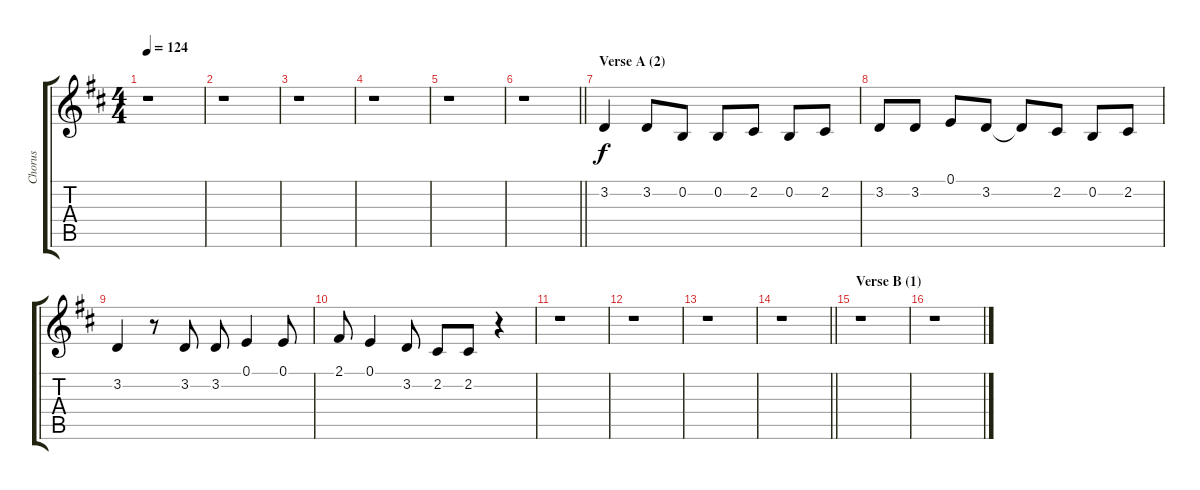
\track ("Chorus" "Chorus") {instrument sopranosax}
\staff {score tabs}
\tuning (E4 B3 G3 D3 A2 E2) {hide}
\ts (4 4)
\tempo 124
\clef g2
\ks d
r.1{dy f} |
r.1 |
r.1 |
r.1 |
r.1 |
\barLineRight lightlight
r.1 |
\section ("" "Verse A (2)")
3.2.4 3.2.8 0.2.8 0.2.8 2.2.8 0.2.8 2.2.8 |
3.2.8 3.2.8 0.1.8 3.2.8 3.2{t}.8 2.2.8 0.2.8 2.2.8 |
3.2.4 r.8 3.2.8 3.2.8 0.1.4 0.1.8 |
2.1.8 0.1.4 3.2.8 2.2.8 2.2.8 r.4 |
r.1 |
r.1 |
r.1 |
\barLineRight lightlight
r.1 |
\section ("" "Verse B (1)")
r.1 |
r.1
